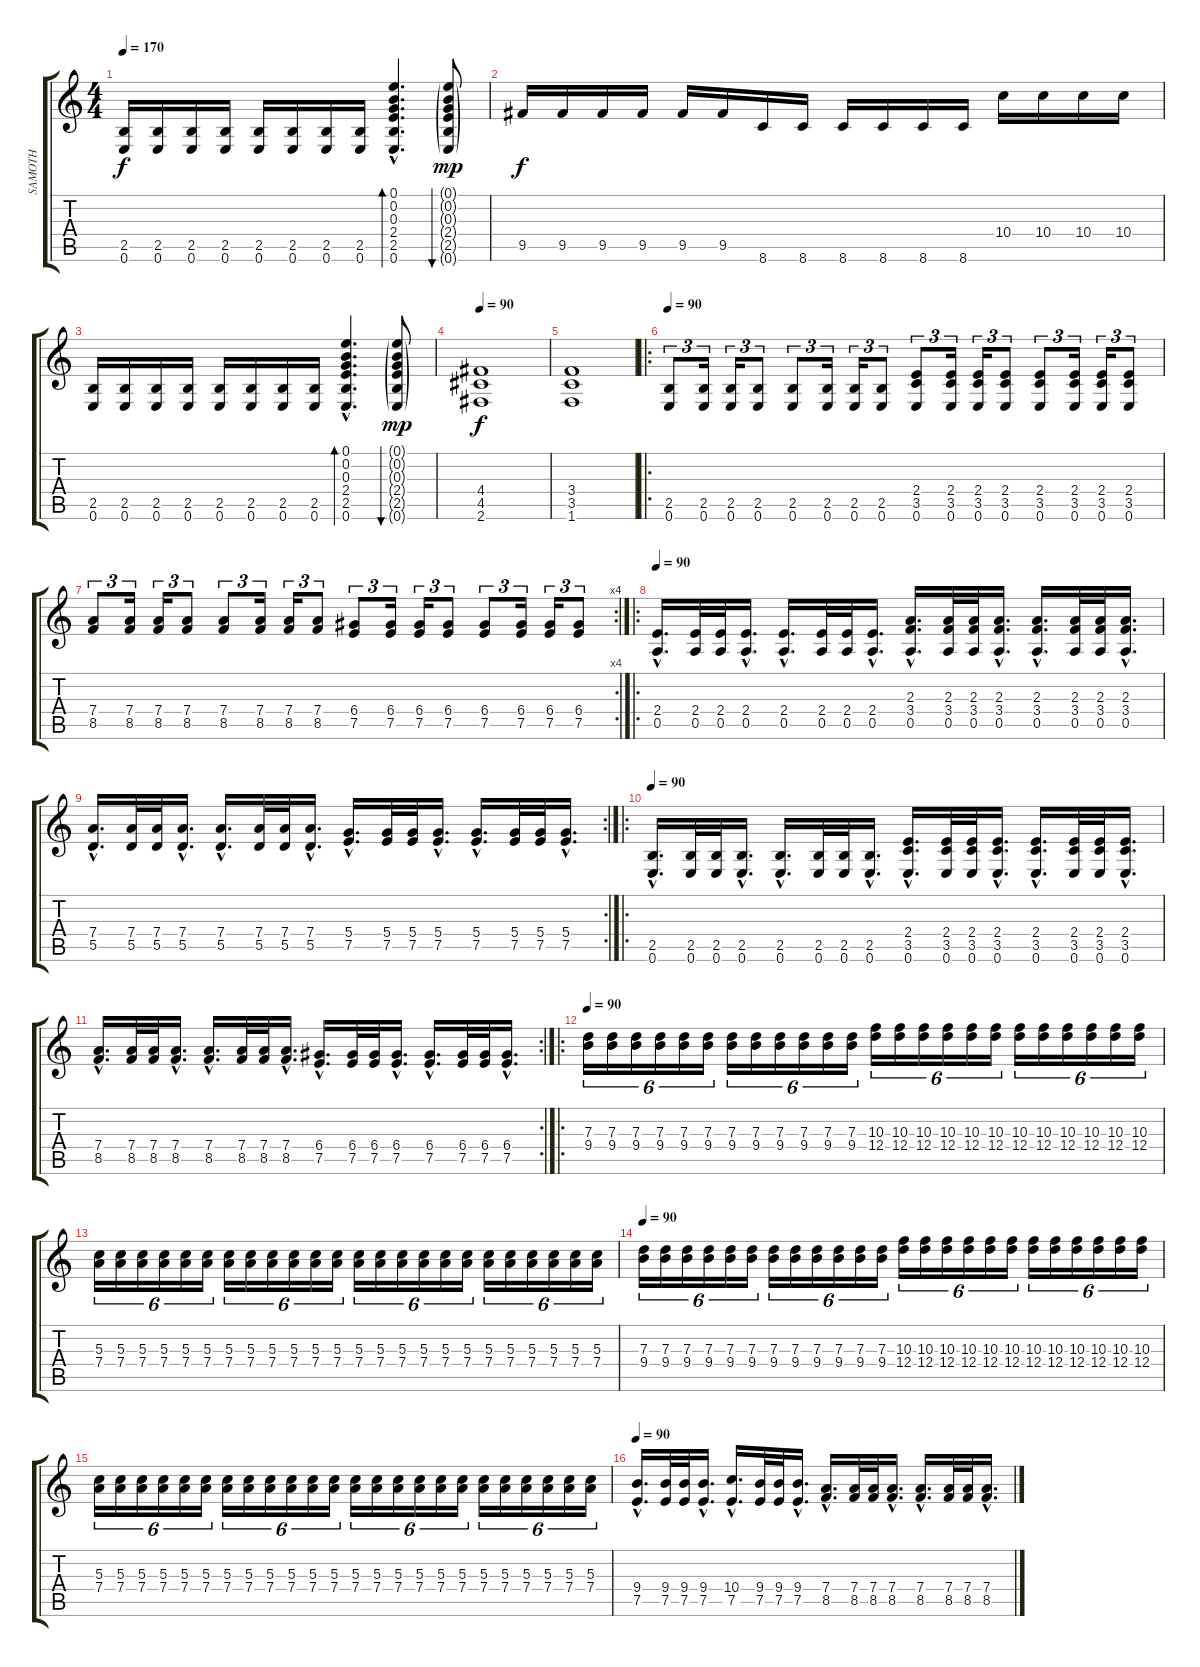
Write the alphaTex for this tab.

\track ("SAMOTH" "SAMOTH") {instrument distortionguitar}
\staff {score tabs}
\tuning (E4 B3 G3 D3 A2 E2) {hide}
\ts (4 4)
\tempo 170
\clef g2
\ks c
(2.5 0.6).16{dy f} (2.5 0.6).16 (2.5 0.6).16 (2.5 0.6).16 (2.5 0.6).16 (2.5 0.6).16 (2.5 0.6).16 (2.5 0.6).16 (0.1{hac} 0.2{hac} 0.3{hac} 2.4{hac} 2.5{hac} 0.6{hac}).4{d bd 60} (0.1{g} 0.2{g} 0.3{g} 2.4{g} 2.5{g} 0.6{g}).8{bu 60 dy mp} |
9.5.16{dy f} 9.5.16 9.5.16 9.5.16 9.5.16 9.5.16 8.6.16 8.6.16 8.6.16 8.6.16 8.6.16 8.6.16 10.4.16 10.4.16 10.4.16 10.4.16 |
(2.5 0.6).16 (2.5 0.6).16 (2.5 0.6).16 (2.5 0.6).16 (2.5 0.6).16 (2.5 0.6).16 (2.5 0.6).16 (2.5 0.6).16 (0.1{hac} 0.2{hac} 0.3{hac} 2.4{hac} 2.5{hac} 0.6{hac}).4{d bd 60} (0.1{g} 0.2{g} 0.3{g} 2.4{g} 2.5{g} 0.6{g}).8{bu 60 dy mp} |
\tempo 90
(4.4 4.5 2.6).1{dy f} |
(3.4 3.5 1.6).1 |
\ro
\tempo 90
(2.5 0.6).8{tu (3 2)} (2.5 0.6).16{tu (3 2)} (2.5 0.6).16{tu (3 2)} (2.5 0.6).8{tu (3 2)} (2.5 0.6).8{tu (3 2)} (2.5 0.6).16{tu (3 2)} (2.5 0.6).16{tu (3 2)} (2.5 0.6).8{tu (3 2)} (2.4 3.5 0.6).8{tu (3 2)} (2.4 3.5 0.6).16{tu (3 2)} (2.4 3.5 0.6).16{tu (3 2)} (2.4 3.5 0.6).8{tu (3 2)} (2.4 3.5 0.6).8{tu (3 2)} (2.4 3.5 0.6).16{tu (3 2)} (2.4 3.5 0.6).16{tu (3 2)} (2.4 3.5 0.6).8{tu (3 2)} |
\rc 4
(7.4 8.5).8{tu (3 2)} (7.4 8.5).16{tu (3 2)} (7.4 8.5).16{tu (3 2)} (7.4 8.5).8{tu (3 2)} (7.4 8.5).8{tu (3 2)} (7.4 8.5).16{tu (3 2)} (7.4 8.5).16{tu (3 2)} (7.4 8.5).8{tu (3 2)} (6.4 7.5).8{tu (3 2)} (6.4 7.5).16{tu (3 2)} (6.4 7.5).16{tu (3 2)} (6.4 7.5).8{tu (3 2)} (6.4 7.5).8{tu (3 2)} (6.4 7.5).16{tu (3 2)} (6.4 7.5).16{tu (3 2)} (6.4 7.5).8{tu (3 2)} |
\ro
\tempo 90
(2.4{hac} 0.5{hac}).16{d} (2.4 0.5).32 (2.4 0.5).32 (2.4{hac} 0.5{hac}).16{d} (2.4{hac} 0.5{hac}).16{d} (2.4 0.5).32 (2.4 0.5).32 (2.4{hac} 0.5{hac}).16{d} (2.3{hac} 3.4{hac} 0.5{hac}).16{d} (2.3 3.4 0.5).32 (2.3 3.4 0.5).32 (2.3{hac} 3.4{hac} 0.5{hac}).16{d} (2.3{hac} 3.4{hac} 0.5{hac}).16{d} (2.3 3.4 0.5).32 (2.3 3.4 0.5).32 (2.3{hac} 3.4{hac} 0.5{hac}).16{d} |
\rc 2
(7.4{hac} 5.5{hac}).16{d} (7.4 5.5).32 (7.4 5.5).32 (7.4{hac} 5.5{hac}).16{d} (7.4{hac} 5.5{hac}).16{d} (7.4 5.5).32 (7.4 5.5).32 (7.4{hac} 5.5{hac}).16{d} (5.4{hac} 7.5{hac}).16{d} (5.4 7.5).32 (5.4 7.5).32 (5.4{hac} 7.5{hac}).16{d} (5.4{hac} 7.5{hac}).16{d} (5.4 7.5).32 (5.4 7.5).32 (5.4{hac} 7.5{hac}).16{d} |
\ro
\tempo 90
(2.5{hac} 0.6{hac}).16{d} (2.5 0.6).32 (2.5 0.6).32 (2.5{hac} 0.6{hac}).16{d} (2.5{hac} 0.6{hac}).16{d} (2.5 0.6).32 (2.5 0.6).32 (2.5{hac} 0.6{hac}).16{d} (2.4{hac} 3.5{hac} 0.6{hac}).16{d} (2.4 3.5 0.6).32 (2.4 3.5 0.6).32 (2.4{hac} 3.5{hac} 0.6{hac}).16{d} (2.4{hac} 3.5{hac} 0.6{hac}).16{d} (2.4 3.5 0.6).32 (2.4 3.5 0.6).32 (2.4{hac} 3.5{hac} 0.6{hac}).16{d} |
\rc 2
(7.4{hac} 8.5{hac}).16{d} (7.4 8.5).32 (7.4 8.5).32 (7.4{hac} 8.5{hac}).16{d} (7.4{hac} 8.5{hac}).16{d} (7.4 8.5).32 (7.4 8.5).32 (7.4{hac} 8.5{hac}).16{d} (6.4{hac} 7.5{hac}).16{d} (6.4 7.5).32 (6.4 7.5).32 (6.4{hac} 7.5{hac}).16{d} (6.4{hac} 7.5{hac}).16{d} (6.4 7.5).32 (6.4 7.5).32 (6.4{hac} 7.5{hac}).16{d} |
\ro
\tempo 90
(7.3 9.4).16{tu (6 4)} (7.3 9.4).16{tu (6 4)} (7.3 9.4).16{tu (6 4)} (7.3 9.4).16{tu (6 4)} (7.3 9.4).16{tu (6 4)} (7.3 9.4).16{tu (6 4)} (7.3 9.4).16{tu (6 4)} (7.3 9.4).16{tu (6 4)} (7.3 9.4).16{tu (6 4)} (7.3 9.4).16{tu (6 4)} (7.3 9.4).16{tu (6 4)} (7.3 9.4).16{tu (6 4)} (10.3 12.4).16{tu (6 4)} (10.3 12.4).16{tu (6 4)} (10.3 12.4).16{tu (6 4)} (10.3 12.4).16{tu (6 4)} (10.3 12.4).16{tu (6 4)} (10.3 12.4).16{tu (6 4)} (10.3 12.4).16{tu (6 4)} (10.3 12.4).16{tu (6 4)} (10.3 12.4).16{tu (6 4)} (10.3 12.4).16{tu (6 4)} (10.3 12.4).16{tu (6 4)} (10.3 12.4).16{tu (6 4)} |
(5.3 7.4).16{tu (6 4)} (5.3 7.4).16{tu (6 4)} (5.3 7.4).16{tu (6 4)} (5.3 7.4).16{tu (6 4)} (5.3 7.4).16{tu (6 4)} (5.3 7.4).16{tu (6 4)} (5.3 7.4).16{tu (6 4)} (5.3 7.4).16{tu (6 4)} (5.3 7.4).16{tu (6 4)} (5.3 7.4).16{tu (6 4)} (5.3 7.4).16{tu (6 4)} (5.3 7.4).16{tu (6 4)} (5.3 7.4).16{tu (6 4)} (5.3 7.4).16{tu (6 4)} (5.3 7.4).16{tu (6 4)} (5.3 7.4).16{tu (6 4)} (5.3 7.4).16{tu (6 4)} (5.3 7.4).16{tu (6 4)} (5.3 7.4).16{tu (6 4)} (5.3 7.4).16{tu (6 4)} (5.3 7.4).16{tu (6 4)} (5.3 7.4).16{tu (6 4)} (5.3 7.4).16{tu (6 4)} (5.3 7.4).16{tu (6 4)} |
\tempo 90
(7.3 9.4).16{tu (6 4)} (7.3 9.4).16{tu (6 4)} (7.3 9.4).16{tu (6 4)} (7.3 9.4).16{tu (6 4)} (7.3 9.4).16{tu (6 4)} (7.3 9.4).16{tu (6 4)} (7.3 9.4).16{tu (6 4)} (7.3 9.4).16{tu (6 4)} (7.3 9.4).16{tu (6 4)} (7.3 9.4).16{tu (6 4)} (7.3 9.4).16{tu (6 4)} (7.3 9.4).16{tu (6 4)} (10.3 12.4).16{tu (6 4)} (10.3 12.4).16{tu (6 4)} (10.3 12.4).16{tu (6 4)} (10.3 12.4).16{tu (6 4)} (10.3 12.4).16{tu (6 4)} (10.3 12.4).16{tu (6 4)} (10.3 12.4).16{tu (6 4)} (10.3 12.4).16{tu (6 4)} (10.3 12.4).16{tu (6 4)} (10.3 12.4).16{tu (6 4)} (10.3 12.4).16{tu (6 4)} (10.3 12.4).16{tu (6 4)} |
(5.3 7.4).16{tu (6 4)} (5.3 7.4).16{tu (6 4)} (5.3 7.4).16{tu (6 4)} (5.3 7.4).16{tu (6 4)} (5.3 7.4).16{tu (6 4)} (5.3 7.4).16{tu (6 4)} (5.3 7.4).16{tu (6 4)} (5.3 7.4).16{tu (6 4)} (5.3 7.4).16{tu (6 4)} (5.3 7.4).16{tu (6 4)} (5.3 7.4).16{tu (6 4)} (5.3 7.4).16{tu (6 4)} (5.3 7.4).16{tu (6 4)} (5.3 7.4).16{tu (6 4)} (5.3 7.4).16{tu (6 4)} (5.3 7.4).16{tu (6 4)} (5.3 7.4).16{tu (6 4)} (5.3 7.4).16{tu (6 4)} (5.3 7.4).16{tu (6 4)} (5.3 7.4).16{tu (6 4)} (5.3 7.4).16{tu (6 4)} (5.3 7.4).16{tu (6 4)} (5.3 7.4).16{tu (6 4)} (5.3 7.4).16{tu (6 4)} |
\tempo 90
(9.4{hac} 7.5{hac}).16{d} (9.4 7.5).32 (9.4 7.5).32 (9.4{hac} 7.5{hac}).16{d} (10.4{hac} 7.5{hac}).16{d} (9.4 7.5).32 (9.4 7.5).32 (9.4{hac} 7.5{hac}).16{d} (7.4{hac} 8.5{hac}).16{d} (7.4 8.5).32 (7.4 8.5).32 (7.4{hac} 8.5{hac}).16{d} (7.4{hac} 8.5{hac}).16{d} (7.4 8.5).32 (7.4 8.5).32 (7.4{hac} 8.5{hac}).16{d}
